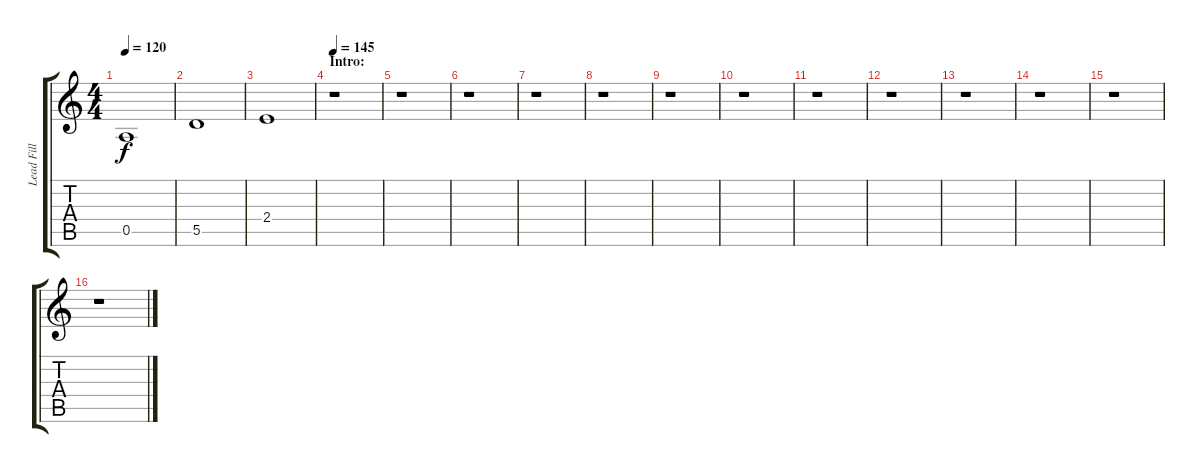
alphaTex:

\track ("Lead Fill" "Lead Fill") {instrument distortionguitar}
\staff {score tabs}
\tuning (E4 B3 G3 D3 A2 E2) {hide}
\ts (4 4)
\tempo 120
\clef g2
\ks c
0.5.1{dy f} |
5.5.1 |
2.4.1 |
\section ("" "Intro:")
\tempo 145
r.1{volume 12 instrument distortionguitar} |
r.1 |
r.1 |
r.1 |
r.1 |
r.1 |
r.1 |
r.1 |
r.1 |
r.1 |
r.1 |
r.1 |
r.1
